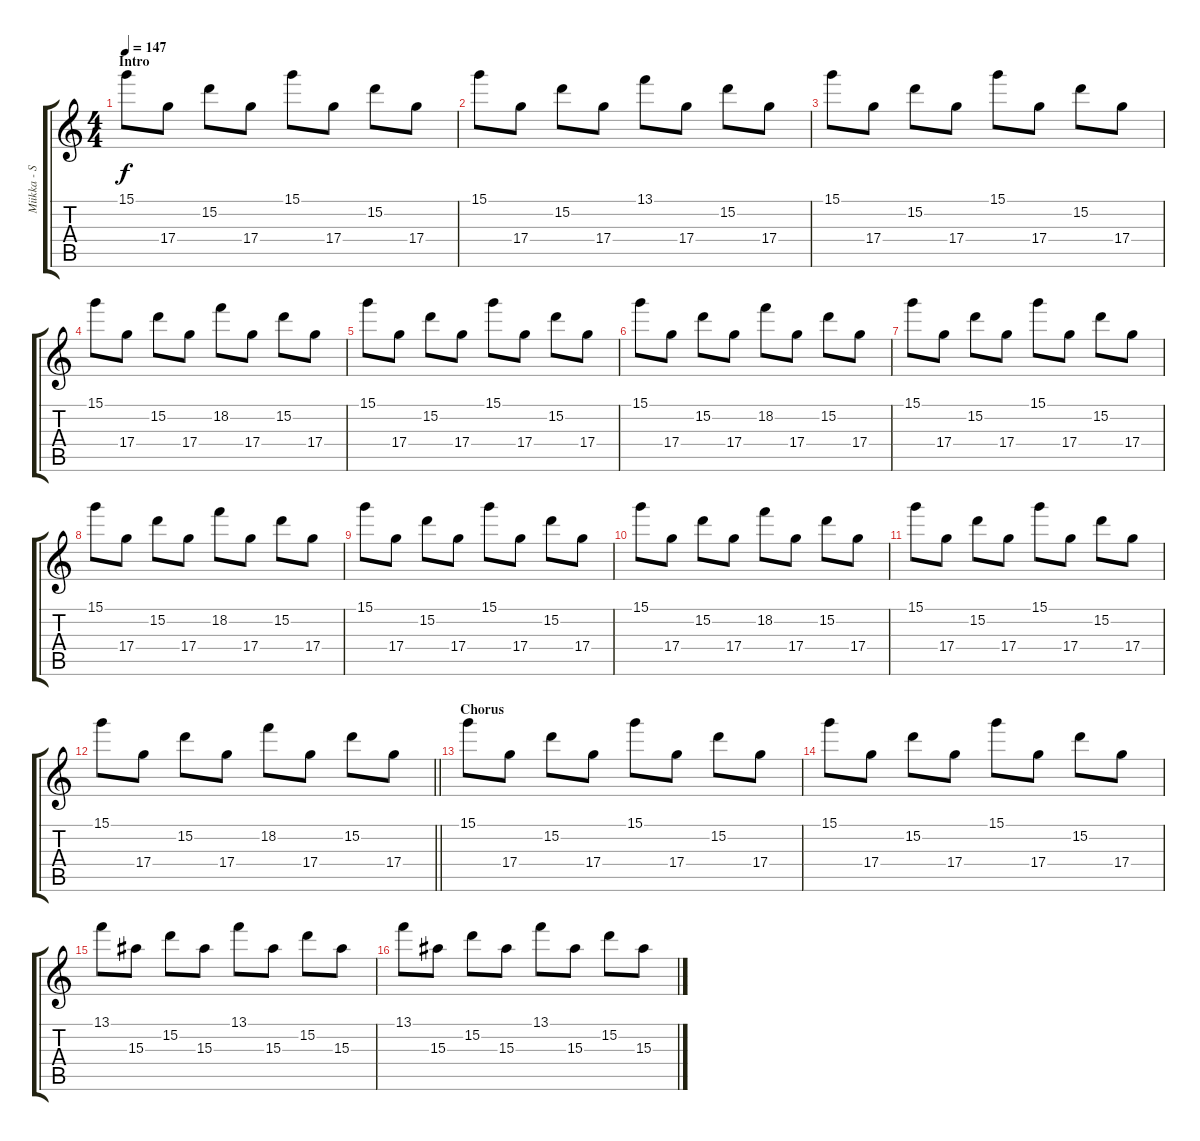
\track ("Miikka - Synth" "Miikka - S") {instrument overdrivenguitar}
\staff {score tabs}
\tuning (E4 B3 G3 D3 A2 E2) {hide}
\ts (4 4)
\section ("" "Intro")
\tempo 147
\clef g2
\ks c
15.1.8{dy f instrument overdrivenguitar} 17.4.8 15.2.8 17.4.8 15.1.8 17.4.8 15.2.8 17.4.8 |
15.1.8 17.4.8 15.2.8 17.4.8 13.1.8 17.4.8 15.2.8 17.4.8 |
15.1.8 17.4.8 15.2.8 17.4.8 15.1.8 17.4.8 15.2.8 17.4.8 |
15.1.8 17.4.8 15.2.8 17.4.8 18.2.8 17.4.8 15.2.8 17.4.8 |
15.1.8 17.4.8 15.2.8 17.4.8 15.1.8 17.4.8 15.2.8 17.4.8 |
15.1.8 17.4.8 15.2.8 17.4.8 18.2.8 17.4.8 15.2.8 17.4.8 |
15.1.8 17.4.8 15.2.8 17.4.8 15.1.8 17.4.8 15.2.8 17.4.8 |
15.1.8 17.4.8 15.2.8 17.4.8 18.2.8 17.4.8 15.2.8 17.4.8 |
15.1.8 17.4.8 15.2.8 17.4.8 15.1.8 17.4.8 15.2.8 17.4.8 |
15.1.8 17.4.8 15.2.8 17.4.8 18.2.8 17.4.8 15.2.8 17.4.8 |
15.1.8 17.4.8 15.2.8 17.4.8 15.1.8 17.4.8 15.2.8 17.4.8 |
\barLineRight lightlight
15.1.8 17.4.8 15.2.8 17.4.8 18.2.8 17.4.8 15.2.8 17.4.8 |
\section ("" "Chorus")
15.1.8{volume 13 instrument honkytonkpiano} 17.4.8 15.2.8 17.4.8 15.1.8 17.4.8 15.2.8 17.4.8 |
15.1.8 17.4.8 15.2.8 17.4.8 15.1.8 17.4.8 15.2.8 17.4.8 |
13.1.8 15.3.8 15.2.8 15.3.8 13.1.8 15.3.8 15.2.8 15.3.8 |
13.1.8 15.3.8 15.2.8 15.3.8 13.1.8 15.3.8 15.2.8 15.3.8
